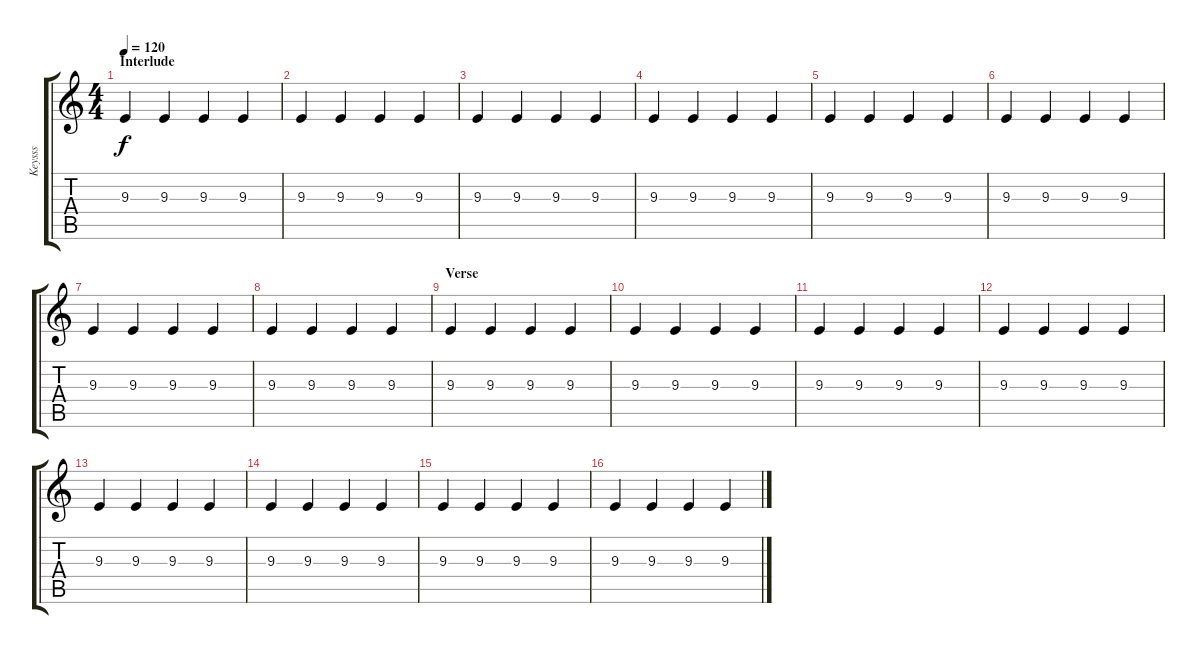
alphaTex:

\track ("Keysss" "Keysss") {instrument synthstrings1}
\staff {score tabs}
\tuning (E4 B3 G3 D3 A2 E2) {hide}
\ts (4 4)
\section ("" "Interlude")
\tempo 120
\clef g2
\ks c
9.3.4{dy f} 9.3.4 9.3.4 9.3.4 |
9.3.4 9.3.4 9.3.4 9.3.4 |
9.3.4 9.3.4 9.3.4 9.3.4 |
9.3.4 9.3.4 9.3.4 9.3.4 |
9.3.4 9.3.4 9.3.4 9.3.4 |
9.3.4 9.3.4 9.3.4 9.3.4 |
9.3.4 9.3.4 9.3.4 9.3.4 |
9.3.4 9.3.4 9.3.4 9.3.4 |
\section ("" "Verse")
9.3.4 9.3.4 9.3.4 9.3.4 |
9.3.4 9.3.4 9.3.4 9.3.4 |
9.3.4 9.3.4 9.3.4 9.3.4 |
9.3.4 9.3.4 9.3.4 9.3.4 |
9.3.4 9.3.4 9.3.4 9.3.4 |
9.3.4 9.3.4 9.3.4 9.3.4 |
9.3.4 9.3.4 9.3.4 9.3.4 |
9.3.4 9.3.4 9.3.4 9.3.4
